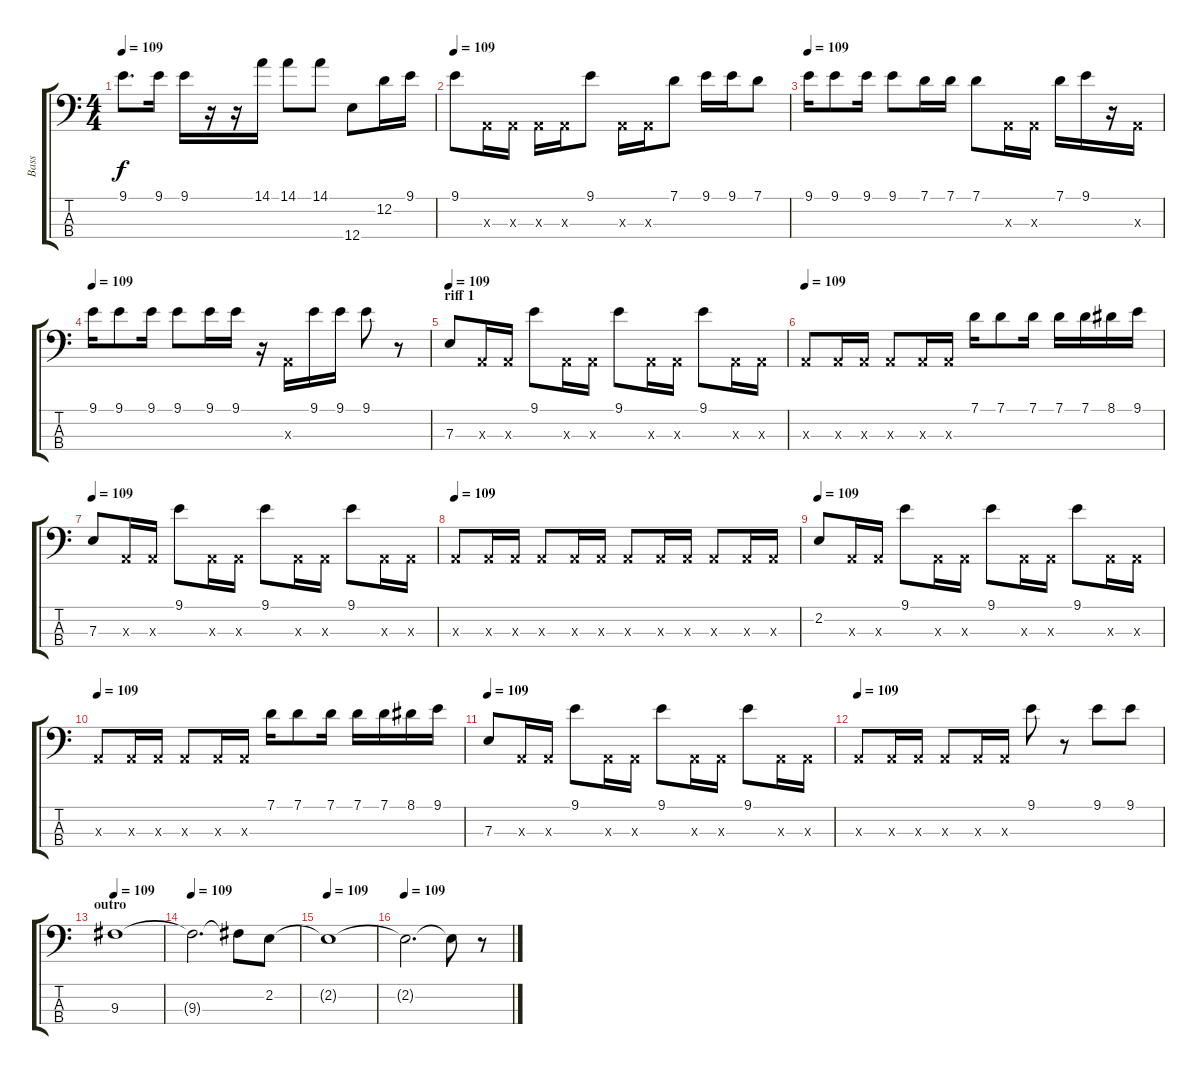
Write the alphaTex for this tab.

\track ("Bass" "Bass") {instrument slapbass1}
\staff {score tabs}
\tuning (G2 D2 A1 E1) {hide}
\ts (4 4)
\tempo 109
\clef f4
\ks c
9.1.8{d dy f} 9.1.16 9.1.16 r.16 r.16 14.1.16 14.1.8 14.1.8 12.4.8 12.2.16 9.1.16 |
\tempo 109
9.1.8 0.3{x}.16 0.3{x}.16 0.3{x}.16 0.3{x}.16 9.1.8 0.3{x}.16 0.3{x}.16 7.1.8 9.1.16 9.1.16 7.1.8 |
\tempo 109
9.1.16 9.1.8 9.1.16 9.1.8 7.1.16 7.1.16 7.1.8 0.3{x}.16 0.3{x}.16 7.1.16 9.1.16 r.16 0.3{x}.16 |
\tempo 109
9.1.16 9.1.8 9.1.16 9.1.8 9.1.16 9.1.16 r.16 0.3{x}.16 9.1.16 9.1.16 9.1.8 r.8 |
\section ("" "riff 1")
\tempo 109
7.3.8 0.3{x}.16 0.3{x}.16 9.1.8 0.3{x}.16 0.3{x}.16 9.1.8 0.3{x}.16 0.3{x}.16 9.1.8 0.3{x}.16 0.3{x}.16 |
\tempo 109
0.3{x}.8 0.3{x}.16 0.3{x}.16 0.3{x}.8 0.3{x}.16 0.3{x}.16 7.1.16 7.1.8 7.1.16 7.1.16 7.1.16 8.1.16 9.1.16 |
\tempo 109
7.3.8 0.3{x}.16 0.3{x}.16 9.1.8 0.3{x}.16 0.3{x}.16 9.1.8 0.3{x}.16 0.3{x}.16 9.1.8 0.3{x}.16 0.3{x}.16 |
\tempo 109
0.3{x}.8 0.3{x}.16 0.3{x}.16 0.3{x}.8 0.3{x}.16 0.3{x}.16 0.3{x}.8 0.3{x}.16 0.3{x}.16 0.3{x}.8 0.3{x}.16 0.3{x}.16 |
\tempo 109
2.2.8 0.3{x}.16 0.3{x}.16 9.1.8 0.3{x}.16 0.3{x}.16 9.1.8 0.3{x}.16 0.3{x}.16 9.1.8 0.3{x}.16 0.3{x}.16 |
\tempo 109
0.3{x}.8 0.3{x}.16 0.3{x}.16 0.3{x}.8 0.3{x}.16 0.3{x}.16 7.1.16 7.1.8 7.1.16 7.1.16 7.1.16 8.1.16 9.1.16 |
\tempo 109
7.3.8 0.3{x}.16 0.3{x}.16 9.1.8 0.3{x}.16 0.3{x}.16 9.1.8 0.3{x}.16 0.3{x}.16 9.1.8 0.3{x}.16 0.3{x}.16 |
\tempo 109
0.3{x}.8 0.3{x}.16 0.3{x}.16 0.3{x}.8 0.3{x}.16 0.3{x}.16 9.1.8 r.8 9.1.8 9.1.8 |
\section ("" "outro")
\tempo 109
9.3.1 |
\tempo 109
9.3{t}.2{d} 9.3{t}.8 2.2.8 |
\tempo 109
2.2{t}.1 |
\tempo 109
2.2{t}.2{d} 2.2{t}.8 r.8
